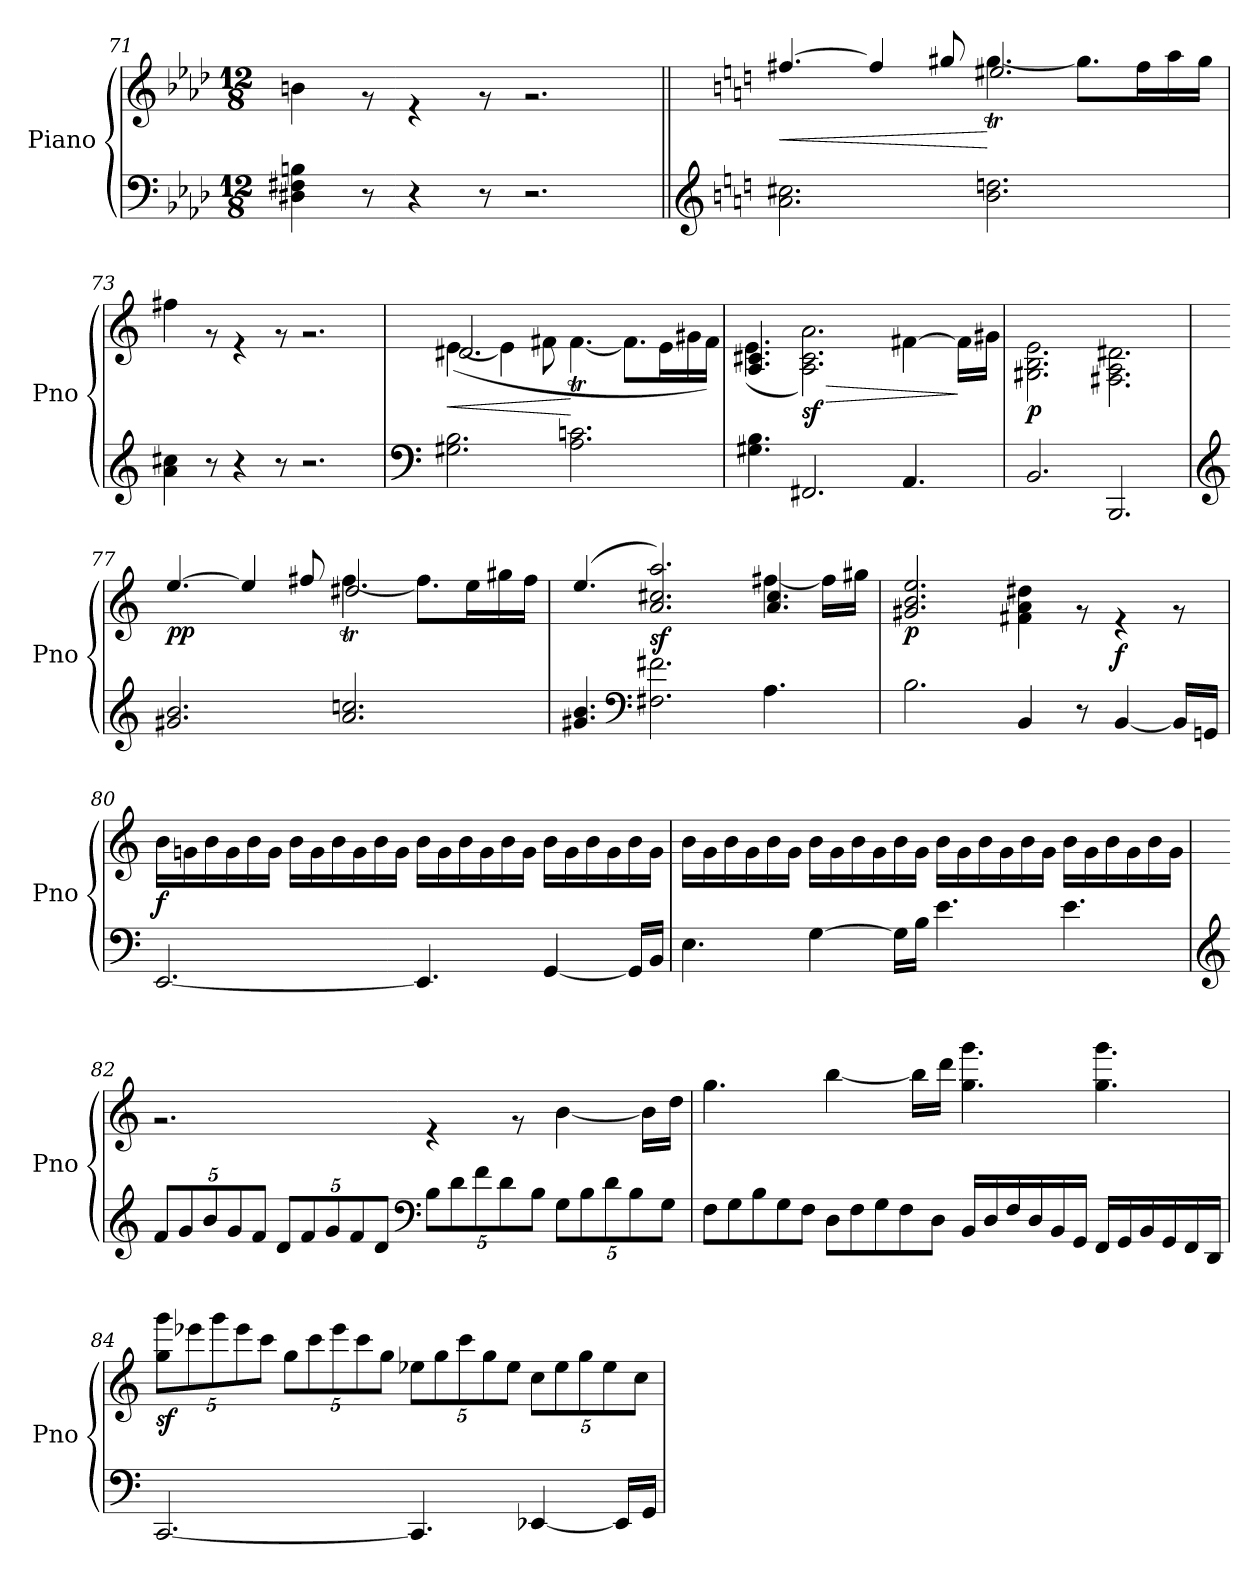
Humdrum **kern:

**kern	**kern	**dynam
*part1	*part1	*part1
*staff2	*staff1	*staff1/2
*I"Piano	*	*
*I'Pno	*	*
*clefF4	*clefG2	*
*k[b-e-a-d-]	*k[b-e-a-d-]	*
*f:	*f:	*
*M12/8	*M12/8	*
=71	=71	=71
*	*^	*
4D#X\ 4F#X\ 4Bn\	1.ryy	4bn\	.
8r	.	8r	.
4r	.	4r	.
8r	.	8r	.
2.r	.	2.r	.
*	*v	*v	*
=72||	=72||	=72||
*clefG2	*	*
*k[]	*k[]	*
*	*^	*
!	!	!	!LO:HP:b
*	*	*^	*
2.a\ 2.cc#X\	1.ryy	2.ryy	[4.ff#X/	<
.	.	.	4ff#/]	.
.	.	.	8gg#X/	.
2.b\ 2.ddn\	.	[4.gg#t\	2.ee#X/	[
.	.	8.gg#\L]	.	.
.	.	16ff#\L	.	.
.	.	16aa\	.	.
.	.	16gg#\JJ	.	.
*	*	*v	*v	*
!!LO:PB:g=z
=73	=73	=73	=73
4a\ 4cc#X\	1.ryy	4ff#X\	.
8r	.	8r	.
4r	.	4r	.
8r	.	8r	.
2.r	.	2.r	.
*	*v	*v	*
=74	=74	=74
*clefF4	*	*
*	*^	*
!	!	!	!LO:HP:b
*	*	*^	*
2.G#X\ 2.B\	1.ryy	(>[4.e\	2.d#X/	<
.	.	4e\]	.	.
.	.	8f#X\	.	.
2.A\ 2.cn\	.	[4.f#t\	2.ryy	[
.	.	8.f#\L]	.	.
.	.	16e\L	.	.
.	.	16g#X\	.	.
.	.	16f#\JJ)	.	.
=75	=75	=75	=75	=75
4.G#X\ 4.B\	4.A/ 4.c#X/	(>4.e\	1ryy	.
!	!	!	!	!LO:HP:b
!	!	!	!	!LO:DY:n=1:b
2.FF#X/	1ryy	2.A\ 2.c#\ 2.a\)	.	> sf
.	.	.	4ryy	.
4.AA/	.	[4f#X\	.	.
.	.	.	8ryy	.
.	8ryy	16f#\LL]	8ryy	]
.	.	16g#X\JJ	.	.
*	*	*v	*v	*
=76	=76	=76	=76
!	!	!	!LO:DY:b
2.BB/	1.ryy	2.G#X\ 2.B\ 2.e\	p
2.BBB/	.	2.F#X\ 2.A\ 2.d#X\	.
*	*v	*v	*
!!LO:LB:g=z
=77	=77	=77
*clefG2	*	*
*	*^	*
*	*	*^	*
!	!	!	!	!LO:DY:b
2.g#X/ 2.b/	1.ryy	2.ryy	[4.ee/	pp
.	.	.	4ee/]	.
.	.	.	8ff#X/	.
2.a/ 2.ccn/	.	[4.ff#t\	2.dd#X/	.
.	.	8.ff#\L]	.	.
.	.	16ee\L	.	.
.	.	16gg#X\	.	.
.	.	16ff#\JJ	.	.
=78	=78	=78	=78	=78
4.g#X/ 4.b/	1.ryy	4.ryy	(>4.ee/	.
*clefF4	*	*	*	*
!	!	!	!	!LO:DY:b
2.F#X\ 2.f#X\	.	2.ryy	2.a/ 2.cc#X/ 2.aa/)	sf
4.A\	.	[4ff#X\	4.a/ 4.cc#/	.
.	.	16ff#\LL]	.	.
.	.	16gg#X\JJ	.	.
*	*	*v	*v	*
=79	=79	=79	=79
!	!	!	!LO:DY:b
2.B\	1.ryy	2.g#X/ 2.b/ 2.ee/	p
4BB/	.	4f#X\ 4a\ 4dd#X\	.
8r	.	8r	.
!	!	!	!LO:DY:b
[4BB/	.	4r	f
16BB/LL]	.	8r	.
16GGn/JJ	.	.	.
!!LO:LB:g=z	!!
=80	=80	=80	=80
!	!	!	!LO:DY:b
[2.EE/	1.ryy	16b\LL	f
.	.	16gn\	.
.	.	16b\	.
.	.	16g\	.
.	.	16b\	.
.	.	16g\JJ	.
.	.	16b\LL	.
.	.	16g\	.
.	.	16b\	.
.	.	16g\	.
.	.	16b\	.
.	.	16g\JJ	.
4.EE/]	.	16b\LL	.
.	.	16g\	.
.	.	16b\	.
.	.	16g\	.
.	.	16b\	.
.	.	16g\JJ	.
[4GG/	.	16b\LL	.
.	.	16g\	.
.	.	16b\	.
.	.	16g\	.
16GG/LL]	.	16b\	.
16BB/JJ	.	16g\JJ	.
!!LO:LB:g=z	!!
=81	=81	=81	=81
4.E\	1.ryy	16b\LL	.
.	.	16g\	.
.	.	16b\	.
.	.	16g\	.
.	.	16b\	.
.	.	16g\JJ	.
[4G\	.	16b\LL	.
.	.	16g\	.
.	.	16b\	.
.	.	16g\	.
16G\LL]	.	16b\	.
16B\JJ	.	16g\JJ	.
4.e\	.	16b\LL	.
.	.	16g\	.
.	.	16b\	.
.	.	16g\	.
.	.	16b\	.
.	.	16g\JJ	.
4.e\	.	16b\LL	.
.	.	16g\	.
.	.	16b\	.
.	.	16g\	.
.	.	16b\	.
.	.	16g\JJ	.
!!LO:LB:g=z	!!
=82	=82	=82	=82
*clefG2	*	*	*
*Xbrackettup	*	*	*
40%3f/LL	1.ryy	2.r	.
40%3g/	.	.	.
40%3b/	.	.	.
40%3g/	.	.	.
40%3f/JJ	.	.	.
40%3d/LL	.	.	.
40%3f/	.	.	.
40%3g/	.	.	.
40%3f/	.	.	.
40%3d/JJ	.	.	.
*clefF4	*	*	*
40%3B\LL	.	4r	.
40%3d\	.	.	.
40%3f\	.	.	.
40%3d\	.	.	.
.	.	8r	.
40%3B\JJ	.	.	.
40%3G\LL	.	[4b\	.
40%3B\	.	.	.
40%3d\	.	.	.
40%3B\	.	.	.
.	.	16b\LL]	.
40%3G\JJ	.	.	.
.	.	16dd\JJ	.
!!LO:PB:g=z	!!
=83	=83	=83	=83
*Xtuplet	*	*	*
40%3F\LL	1.ryy	4.gg\	.
40%3G\	.	.	.
40%3B\	.	.	.
40%3G\	.	.	.
40%3F\JJ	.	.	.
40%3D\LL	.	[4bb\	.
40%3F\	.	.	.
40%3G\	.	.	.
40%3F\	.	.	.
.	.	16bb\LL]	.
40%3D\JJ	.	.	.
.	.	16ddd\JJ	.
16BB/LL	.	4.gg\ 4.ggg\	.
16D/	.	.	.
16F/	.	.	.
16D/	.	.	.
16BB/	.	.	.
16GG/JJ	.	.	.
16FF/LL	.	4.gg\ 4.ggg\	.
16GG/	.	.	.
16BB/	.	.	.
16GG/	.	.	.
16FF/	.	.	.
16DD/JJ	.	.	.
!!LO:LB:g=z	!!
=84	=84	=84	=84
*	*	*Xbrackettup	*
!	!	!	!LO:DY:b
[2.CC/	1.ryy	40%3gg\ 40%3ggg\LL	sf
.	.	40%3eee-X\	.
.	.	40%3ggg\	.
.	.	40%3eee-\	.
.	.	40%3ccc\JJ	.
.	.	40%3gg\LL	.
.	.	40%3ccc\	.
.	.	40%3eee-\	.
.	.	40%3ccc\	.
.	.	40%3gg\JJ	.
4.CC/]	.	40%3ee-X\LL	.
.	.	40%3gg\	.
.	.	40%3ccc\	.
.	.	40%3gg\	.
.	.	40%3ee-\JJ	.
[4EE-X/	.	40%3cc\LL	.
.	.	40%3ee-\	.
.	.	40%3gg\	.
.	.	40%3ee-\	.
16EE-/LL]	.	.	.
.	.	40%3cc\JJ	.
16GG/JJ	.	.	.
*	*v	*v	*
=	=	=
*-	*-	*-
